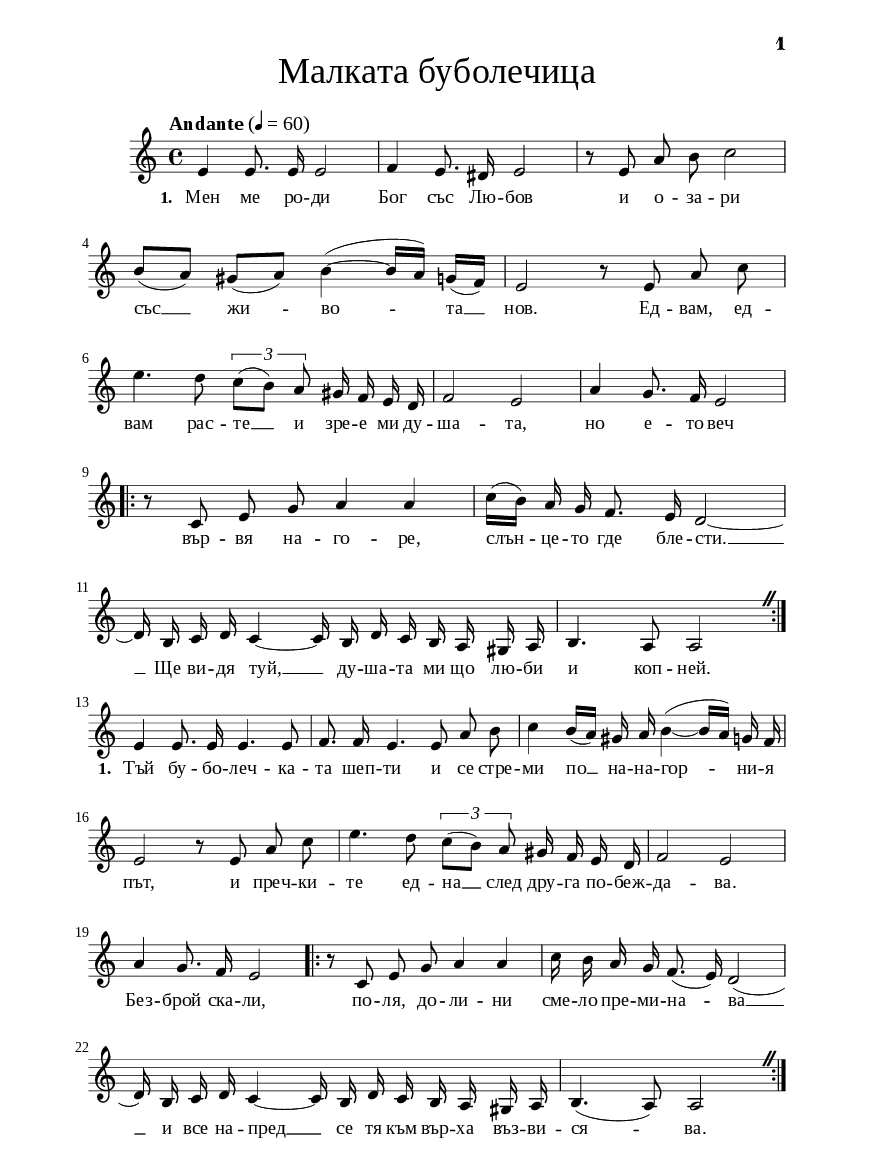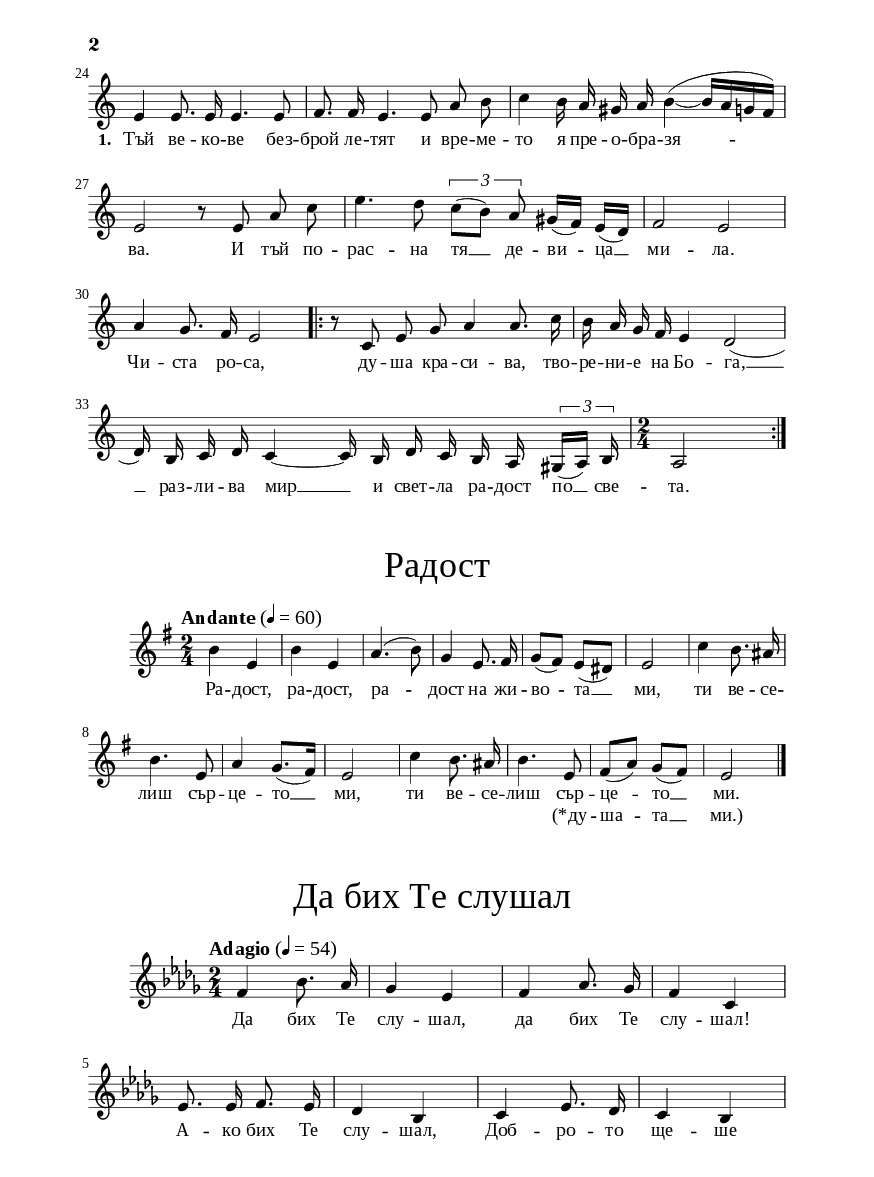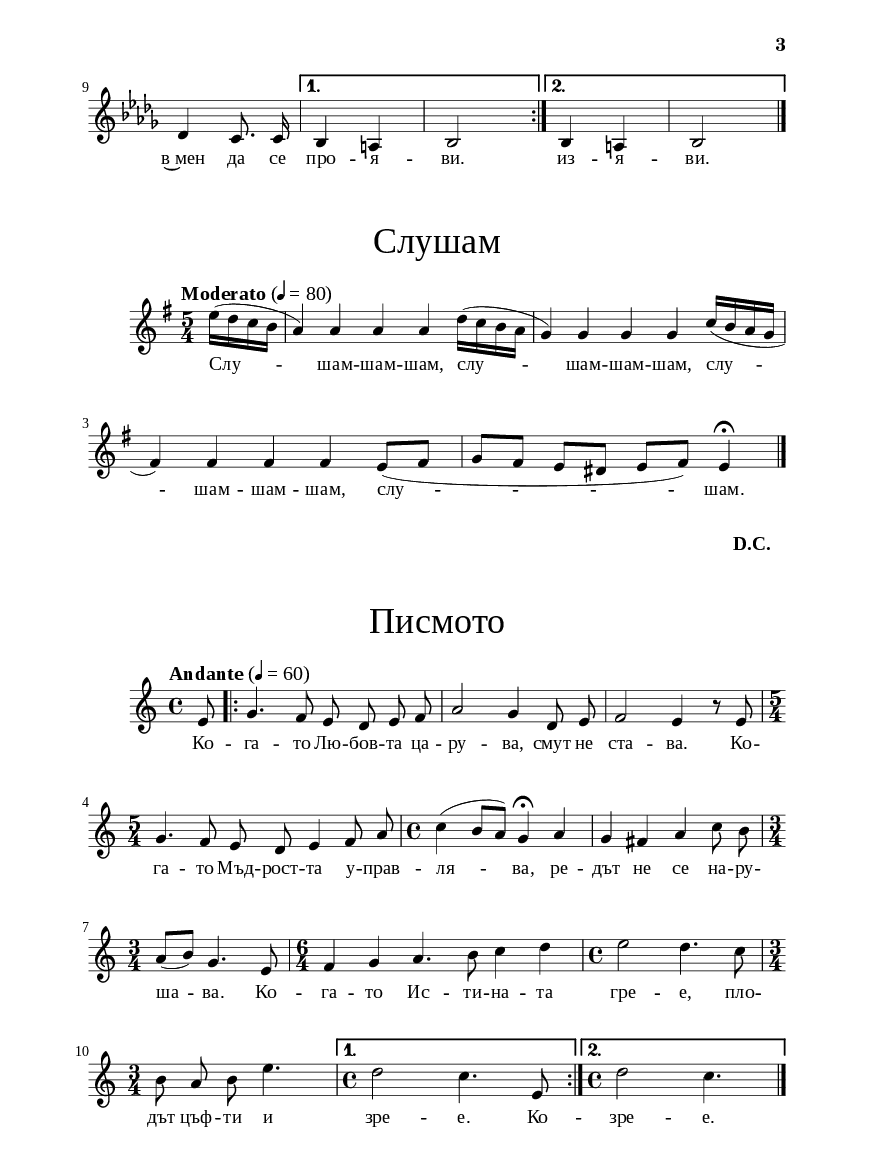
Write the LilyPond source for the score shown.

% Виж за разположението на текста.
\version "2.24.4"

% include paper part and global functions
\include "include/globals.ily"

\bookpart {
  \label #'ref173
  \tocItem \markup "Малката буболечица"
  \include "include/bookpart-paper.ily"
  \score {
    \include "include/score-layout.ily"

    \new Voice \absolute {
      \clef treble
      \key a \minor
      \time 4/4
      \tempoFunc "Andante" 4 "60"
      \autoBeamOff
      e'4  e'8.  e'16  e'2 | % 2
      f'4  e'8.  dis'16  e'2 | % 3
      r8  e'8  a'8  b'8  c''2 \break | % 4
      b'8 ( [  a'8  ])   gis'8 ( [  a'8 ])
      b'4  ( ~  b'16  [ a'16]  )  g'16 (
      [f'16 ]  )  | % 5
      e'2 r8 e'8  a'8  c''8 \break | % 6
      e''4.  d''8 \tweak direction #up \times 2/3 {
        \once \override Slur.positions = #'(1 . 1) c''8  (  [ b'8 ])  a'8
      }
      gis'16  f'16  e'16  d'16 | % 7
      f'2  e'2 | % 8
      a'4  g'8.  f'16  e'2 \break
      \repeat
      volta 2 {
        | % 9
        \autoBeamOff  r8  c'8  e'8  g'8  a'4  a'4 |
        c''16 ( [  b'16 ] )  a'16  g'16
        f'8.  e'16  d'2 ~ | % 11
        d'16  b16  c'16  d'16  c'4 ~
        c'16  b16  d'16  c'16  b16
        a16  gis16  a16 | % 12
        b4.  a8  a2 \caesura \break
      }

      e'4 e'8. e'16 e'4. e'8 | f'8. f'16  e'4. e'8 a'8 b'8 |  c''4 b'16[ ( a'16 ) ] gis'16 a'16 b'4  ( ~ b'16 [a'16] ) g'16 f'16 | \break

      e'2 r8 e'8 a'8 c''8 | e''4. d''8  \tweak direction #up \times 2/3 {
        \once \override Slur.positions = #'(1 . 1) c''8  [ ( b'8 ) ] a'8
      } gis'16 f'16 e'16 d'16 | f'2 e'2 | \break


      a'4 g'8.  f'16  e'2 |  \bar ".|:" r8 c'8 e' g' a'4 a'4 |  c''16 b' a' g' f'8. ( e'16 ) d'2 (| \break

      d'16)  b16  c'16  d'16  c'4 ~
      c'16  b16  d'16  c'16  b16
      a16  gis16  a16 | % 12
      b4. ( a8 ) a2 \caesura \break \bar ":|."


      e'4 e'8. e'16 e'4. e'8 | f'8. f'16 e'4. e'8 a'8 b'8 |  c''4 b'16  a'16 gis'16 a'16 \autoBeamOn b'4  ( ~ b'16 a'16  g'16 f'16 ) | \break

      e'2 r8 \autoBeamOff e'8 a'8 c''8 | e''4. d''8  \tweak direction #up \times 2/3 {
        \once \override Slur.positions = #'(1 . 1) c''8  ( [  b'8 ) ] a'8
      } gis'16 [( f'16 )] e'16 [(d'16) ] | f'2 e'2 | \break


      a'4 g'8.  f'16  e'2 |  \bar ".|:" r8 c'8 e' g' a'4 a'8. c''16 |

      b'16 a'16 g' f' e'4 d'2 (| \break

      d'16)  b16  c'16  d'16  c'4 ~
      c'16  b16  d'16  c'16  b16 a16 \times 2/3 { gis16 [ ( a16 ) ] b16 }| \time 2/4 a2 \break \bar ":|."
    }

    \addlyrics {
      \set stanza = "1. " Мен ме ро -- ди Бог със Лю --
      бов и о -- за -- ри със __ жи
      -- во -- та __ нов. Ед --
      вам, ед -- вам рас -- те __  и зре
      -- е ми ду -- ша -- та, но е -- то
      веч вър -- вя на -- го -- ре, слън
      -- це -- то где бле -- сти. __
      Ще ви -- дя туй, __ ду -- ша -- та
      ми що лю -- би и коп -- ней.

      \set stanza = "1. " Тъй бу -- бо -- леч -- ка -- та шеп -- ти
      и се стре -- ми по __ на -- на -- гор -- ни -- я път,
      и преч -- ки -- те ед -- на __ след дру -- га
      по -- беж -- да -- ва.
      Без -- брой ска -- ли, по -- ля, до -- ли -- ни
      сме -- ло пре -- ми -- на -- ва __
      и все на -- пред __ се тя към вър -- ха
      въз -- ви -- ся -- ва.

      \set stanza = "1. " Тъй ве -- ко -- ве без -- брой ле -- тят
      и вре -- ме -- то я пре -- о -- бра -- зя -- ва.
      И тъй по -- рас  -- на тя __ де -- ви -- ца __ ми -- ла.
      Чи -- ста ро -- са, ду -- ша кра -- си -- ва,
      тво -- ре -- ни -- е на Бо -- га, __
      раз -- ли -- ва мир __ и свет -- ла ра -- дост
      по __ све -- та.

    }

    \header {
      title = \titleFunc #'ref_desc_17 "Малката буболечица" "Malkata bubolečica"
    }

    \midi{}

  } % score
  \markup \vspace #2
  \label #'ref174_3
  \tocItem \markup "Радост"
  \include "include/bookpart-paper.ily"
  \score {
    \include "include/score-layout.ily"

    \new Voice \absolute {
      \clef treble
      \key e \minor
      \time 2/4
      \tempoFunc "Andante" 4 "60"
      \autoBeamOff
      b'4 e'4 | % 2
      b'4 e'4 | % 3
      a'4. ( b'8 ) | % 4
      g'4  e'8. fis'16 | % 5
      g'8 ( [fis'8] ) e'8 ( [dis'8] ) | % 6
      e'2 | % 7
      c''4  b'8. ais'16 \break | % 8
      b'4. e'8 | % 9
      a'4  g'8. [( fis'16 )] |
      e'2 | % 11
      c''4  b'8. ais'16 | % 12
      b'4. e'8 | % 13
      fis'8 ([ a'8 ]) g'8 ( [fis'8] ) | % 14
      e'2 \bar "|."
    }

    \addlyrics {
      Ра -- дост,
      ра -- дост, ра -- дост на жи -- во -- та __ ми, ти
      ве -- се -- лиш сър -- це -- то __ ми, ти ве -- се
      -- лиш сър -- це -- то __ ми.}
      \addlyrics {
        \repeat unfold 23 { \skip 2 } (*ду -- ша -- та __ ми.)}

        \header {
          title = \titleFunc #'ref_desc_19 "Радост" "Radost"
        }

        \midi{}

      } % score

      \markup \vspace #2

      \label #'ref174_1
      \tocItem \markup "Да бих Тe слушал"
      \include "include/bookpart-paper.ily"
      \score {
        \include "include/score-layout.ily"

        \new Voice \absolute {
          \clef treble
          \key bes \minor
          \time 2/4
          \tempoFunc "Adagio" 4 "54"
          \autoBeamOff
          \repeat volta 2 {
            f'4 bes'8. as'16 | % 2
            ges'4 es'4 | % 3
            f'4 as'8. ges'16 |  % 4
            f'4 c'4 | \break  % 5
            es'8. es'16 f'8. es'16 | % 6
            des'4 bes4 |   % 7
            c'4 es'8. des'16 |  % 8
            c'4 bes4 | \break % 9
            des'4 c'8. c'16 |
          }
          \alternative {
            {
              bes4 a4 | % 11
              bes2
            }
            {
              bes4 a4 | % 11
              bes2 \bar "|."
            }
          }
        }

        \addlyrics {
          Да бих Те
          слу -- шал, да бих Те слу -- шал! А -- ко бих
          Те слу -- шал, Доб -- ро -- то ще -- ше в~мен да
          се про -- я -- ви. из -- я -- ви.}

          \header {
            title = \titleFunc #'ref_desc_15 "Да бих Тe слушал " "Da bih Te slušal"
          }

          \midi{}

        } % score

        \markup \vspace #2

        \label #'ref174_2
        \tocItem \markup "Слушам"
        \include "include/bookpart-paper.ily"
        \score {
          \include "include/score-layout.ily"
          \new Voice \absolute {
            \clef treble
            \key e \minor
            \time 5/4
            \tempoFunc "Moderato" 4 "80"
            \autoBeamOff
            \partial 4
            e''16 ( [  d''16  c''16  b'16 ] | % 2
            a'4 ) a'4 a'4 a'4  d''16 (
            [  c''16  b'16  a'16 ] | % 3
            g'4 ) g'4 g'4 g'4 c''16 ( [
            b'16 a'16 g'16 ] \break | % 4
            fis'4 ) fis'4 fis'4 fis'4 e'8
            ( [ fis'8 ] | % 5
            g'8 [ fis'8 ] e'8 [ dis'8 ] \stemUp
            e'8 [ fis'8 ])  e'4 ^\fermata  \bar "|."
          }

          \addlyrics {
            Слу --    шам -- шам --
            шам, слу --    шам --
            шам -- шам, слу --
            шам -- шам -- шам, слу --
            шам.}

            \header {
              title = \titleFunc #'ref_desc_20 "Слушам" "Slušam"
            }

            \midi{}

          } % score

          \markup \dcr-one "D.C." #2.1
          \markup \vspace #2

          \label #'ref175
          \tocItem \markup "Писмото"
          \include "include/bookpart-paper.ily"
          \score {
            \include "include/score-layout.ily"

            \new Voice \absolute {
              \clef treble
              \key c \major
              \time 4/4
              \tempoFunc "Andante" 4 "60"
              \autoBeamOff
              \partial 8
              e'8 \repeat volta 2 {
                | % 2
                g'4.  f'8  e'8  d'8  e'8
                f'8 | % 3
                a'2  g'4  d'8  e'8 | % 4
                f'2  e'4 r8  e'8  | \break % 5
                \time 5/4  | % 5
                g'4.  f'8  e'8  d'8  e'4
                f'8  a'8 | % 6
                \time 4/4  | % 6
                c''4 (  b'8 [  a'8 ])   g'4
                ^\fermata  a'4  | % 7
                g'4  fis'4  a'4  c''8
                b'8  % 8
                \time 3/4  \break  | % 8
                a'8 ( [  b'8 ])  g'4.  e'8| % 9
                \time 6/4  | % 9
                f'4  g'4  a'4.  b'8  c''4
                d''4 |
                \time 4/4  |
                e''2  d''4.  c''8 | % 11
                \time 3/4  | % 11
                b'8  a'8  b'8  e''4. |
              }

              \alternative {
                {
                  % 12
                  \time 4/4  % 12
                  d''2  c''4.  e'8 |
                }
                {
                  \time 4/4 d''2  c''4. \bar "|."
                }
              }
            }

            \addlyrics {
              Ко -- га -- то Лю -- бов -- та ца --
              ру -- ва, смут не ста -- ва. Ко --
              га -- то Мъд -- рост -- та у -- прав
              -- ля -- ва, ре -- дът не се
              на -- ру -- ша -- ва. Ко -- га --
              то Ис -- ти -- на -- та гре -- е,
              пло -- дът цъф -- ти и зре -- е.
              Ко -- зре -- е.}

              \header {
                title = \titleFunc #'ref_desc_19 "Писмото" "Pismoto"
              }

              \midi{}

            } % score


          } % bookpart

          % Più mosso
          %
